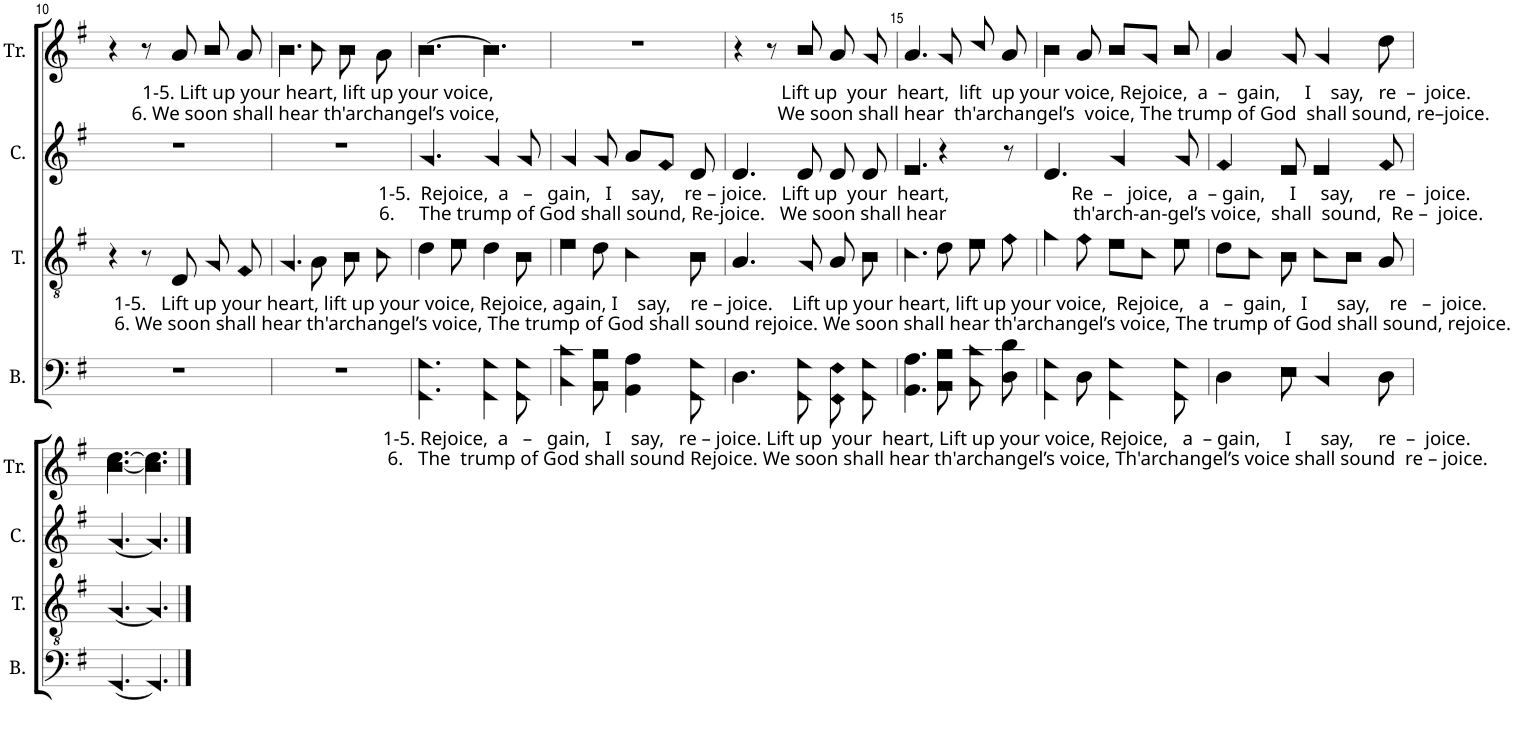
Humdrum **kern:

**kern	**kern	**kern	**kern
*part4	*part3	*part2	*part1
*staff4	*staff3	*staff2	*staff1
*I"B.	*I"T.	*I"C.	*I"Tr.
*I'B.	*I'T.	*I'C.	*I'Tr.
!!LO:PB:g=z
*clefF4	*clefGv2	*clefG2	*clefG2
*k[f#]	*k[f#]	*k[f#]	*k[f#]
*M6/8	*M6/8	*M6/8	*M6/8
=10	=10	=10	=10
2.r	4r	2.r	4r
.	8r	.	8r
!	!	!	!LO:TX:b:t=1-5. Lift up your heart, lift up your voice,                                                           Lift up  your  heart,  lift  up your voice, Rejoice,  a  –  gain,     I    say,   re  –  joice.
!	!	!	!LO:TX:b:t=6. We soon shall hear th'archangel’s voice,                                                         We soon shall hear  th'archangel’s  voice, The trump of God  shall sound, re–joice.
!	!LO:TX:b:t=1-5.   Lift up your heart, lift up your voice, Rejoice, again, I    say,    re – joice.    Lift up your heart, lift up your voice,  Rejoice,   a   –  gain,   I      say,    re   –  joice.	!	!
!	!LO:TX:b:t=6. We soon shall hear th'archangel’s voice, The trump of God shall sound rejoice. We soon shall hear th'archangel’s voice, The trump of God shall sound, rejoice.	!	!
.	8D!/	.	8a!/
.	8G!/	.	8b!/
.	8F#!/	.	8a!/
=11	=11	=11	=11
2.r	4.G!/	2.r	4.b!\
.	8A!\	.	8cc!\
.	8B!\	.	8b!\
.	8c!\	.	8a!\
=12	=12	=12	=12
!	!	!LO:TX:b:t=1-5.  Rejoice,  a   –   gain,   I    say,    re – joice.   Lift up  your  heart,                         Re  –   joice,   a  – gain,     I     say,     re  –  joice.	!
!	!	!LO:TX:b:t=6.     The trump of God shall sound, Re-joice.   We soon shall hear                          th'arch-an-gel’s voice,  shall  sound,  Re –  joice.	!
!LO:TX:b:t=1-5. Rejoice,  a   –   gain,   I    say,   re – joice. Lift up  your  heart, Lift up your voice, Rejoice,   a  – gain,     I      say,     re  –  joice.	!	!	!
!LO:TX:b:t=6.   The  trump of God shall sound Rejoice. We soon shall hear th'archangel’s voice, Th'archangel’s voice shall sound  re – joice.	!	!	!
4.GG!\ 4.G!\	4d!\	4.g!/	[4.b!\
.	8e!\	.	.
4GG!\ 4G!\	4d!\	4g!/	4.b!\]
8GG!\ 8G!\	8B!\	8g!/	.
=13	=13	=13	=13
4C!\ 4c!\	4e!\	4g!/	2.r
8BB!\ 8B!\	8d!\	8g!/	.
4AA!\ 4A!\	4c!\	8a!/L	.
.	.	8f#!/J	.
8GG!\ 8G!\	8B!\	8d!/	.
=14	=14	=14	=14
4.D!\	4.A!/	4.d!/	4r
.	.	.	8r
8GG!/ 8G!/L	8G!/	8d!/	8b!/
8FF#!/ 8F#!/	8A!/	8d!/	8a!/
8GG!/ 8G!/J	8B!\	8d!/	8g!/
=15	=15	=15	=15
4.AA!\ 4.A!\	4.c!\	4.e!/	4.a!/
8BB!\ 8B!\L	8d!\	4r	8g!/
8C!\ 8c!\	8e!\	.	8cc!/
8D!\ 8d!\J	8f#!\	8r	8a!/
=16	=16	=16	=16
4GG!\ 4G!\	4g!\	4.d!/	4b!\
8D!\	8f#!\	.	8a!/
4GG!\ 4G!\	8e!\L	4g!/	8b!/L
.	8c!\J	.	8g!/J
8GG!\ 8G!\	8e!\	8g!/	8b!/
=17	=17	=17	=17
4D!\	8d!\L	4f#!/	4a!/
.	8c!\J	.	.
8E!\	8B!\	8e!/	8g!/
4C!/	8c!\L	4e!/	4g!/
.	8B!\J	.	.
8D!\	8A!/	8f#!/	8dd!\
!!LO:LB:g=z
=18	=18	=18	=18
[4.GG!/	[4.G!/	[4.g!/	[4.b!\ [4.dd!\
4.GG!/]	4.G!/]	4.g!/]	4.b!\] 4.dd!\]
==	==	==	==
*-	*-	*-	*-
